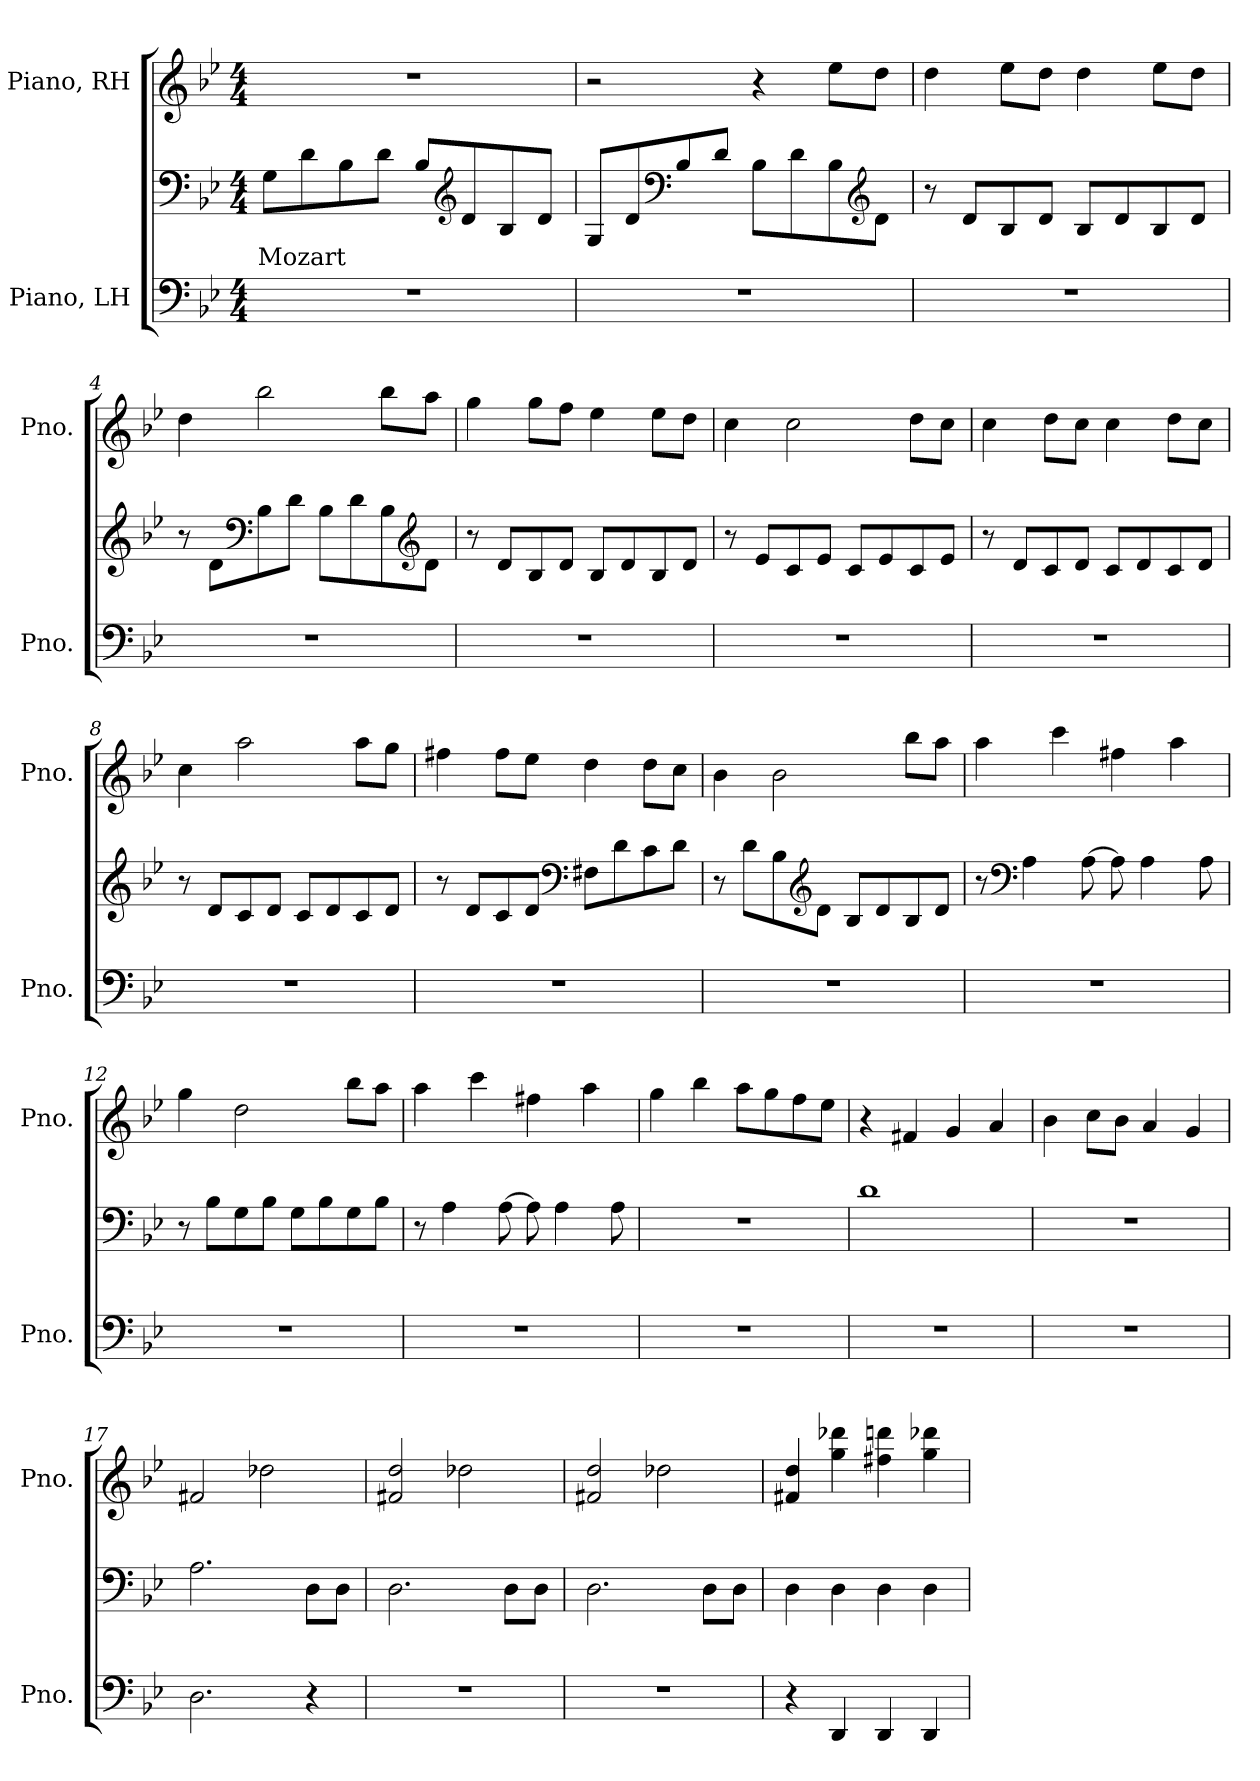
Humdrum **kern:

**kern	**kern	**text	**kern
*part2	*part2	*part2	*part1
*staff3	*staff2	*staff2	*staff1
*I"Piano, LH	*	*	*I"Piano, RH
*I'Pno.	*	*	*I'Pno.
*clefF4	*clefF4	*	*clefG2
*k[b-e-]	*k[b-e-]	*	*k[b-e-]
*M4/4	*M4/4	*	*M4/4
*MM175	*MM175	*	*MM175
=1	=1	=1	=1
!	!	!LO:LY:b	!
1r	8G\L	Mozart	1r
.	8d\	.	.
.	8B-\	.	.
.	8d\J	.	.
.	8B-/L	.	.
*	*clefG2	*	*
.	8d/	.	.
.	8B-/	.	.
.	8d/J	.	.
=2	=2	=2	=2
1r	8G/L	.	2r
.	8d/	.	.
*	*clefF4	*	*
.	8B-/	.	.
.	8d/J	.	.
.	8B-\L	.	4r
.	8d\	.	.
.	8B-\	.	8ee-\L
*	*clefG2	*	*
.	8d\J	.	8dd\J
=3	=3	=3	=3
1r	8r	.	4dd\
.	8d/L	.	.
.	8B-/	.	8ee-\L
.	8d/J	.	8dd\J
.	8B-/L	.	4dd\
.	8d/	.	.
.	8B-/	.	8ee-\L
.	8d/J	.	8dd\J
!!LO:LB:g=z
=4	=4	=4	=4
1r	8r	.	4dd\
.	8d\L	.	.
*	*clefF4	*	*
.	8B-\	.	2bb-\
.	8d\J	.	.
.	8B-\L	.	.
.	8d\	.	.
.	8B-\	.	8bb-\L
*	*clefG2	*	*
.	8d\J	.	8aa\J
=5	=5	=5	=5
1r	8r	.	4gg\
.	8d/L	.	.
.	8B-/	.	8gg\L
.	8d/J	.	8ff\J
.	8B-/L	.	4ee-\
.	8d/	.	.
.	8B-/	.	8ee-\L
.	8d/J	.	8dd\J
=6	=6	=6	=6
1r	8r	.	4cc\
.	8e-/L	.	.
.	8c/	.	2cc\
.	8e-/J	.	.
.	8c/L	.	.
.	8e-/	.	.
.	8c/	.	8dd\L
.	8e-/J	.	8cc\J
=7	=7	=7	=7
1r	8r	.	4cc\
.	8d/L	.	.
.	8c/	.	8dd\L
.	8d/J	.	8cc\J
.	8c/L	.	4cc\
.	8d/	.	.
.	8c/	.	8dd\L
.	8d/J	.	8cc\J
!!LO:LB:g=z
=8	=8	=8	=8
1r	8r	.	4cc\
.	8d/L	.	.
.	8c/	.	2aa\
.	8d/J	.	.
.	8c/L	.	.
.	8d/	.	.
.	8c/	.	8aa\L
.	8d/J	.	8gg\J
=9	=9	=9	=9
1r	8r	.	4ff#X\
.	8d/L	.	.
.	8c/	.	8ff#\L
.	8d/J	.	8ee-\J
*	*clefF4	*	*
.	8F#X\L	.	4dd\
.	8d\	.	.
.	8c\	.	8dd\L
.	8d\J	.	8cc\J
=10	=10	=10	=10
1r	8r	.	4b-\
.	8d\L	.	.
.	8B-\	.	2b-\
*	*clefG2	*	*
.	8d\J	.	.
.	8B-/L	.	.
.	8d/	.	.
.	8B-/	.	8bb-\L
.	8d/J	.	8aa\J
=11	=11	=11	=11
1r	8r	.	4aa\
*	*clefF4	*	*
.	4A\	.	.
.	.	.	4ccc\
.	[8A\	.	.
.	8A\]	.	4ff#X\
.	4A\	.	.
.	.	.	4aa\
.	8A\	.	.
!!LO:LB:g=z
=12	=12	=12	=12
1r	8r	.	4gg\
.	8B-\L	.	.
.	8G\	.	2dd\
.	8B-\J	.	.
.	8G\L	.	.
.	8B-\	.	.
.	8G\	.	8bb-\L
.	8B-\J	.	8aa\J
=13	=13	=13	=13
1r	8r	.	4aa\
.	4A\	.	.
.	.	.	4ccc\
.	[8A\	.	.
.	8A\]	.	4ff#X\
.	4A\	.	.
.	.	.	4aa\
.	8A\	.	.
=14	=14	=14	=14
1r	1r	.	4gg\
.	.	.	4bb-\
.	.	.	8aa\L
.	.	.	8gg\
.	.	.	8ff\
.	.	.	8ee-\J
=15	=15	=15	=15
1r	1d	.	4r
.	.	.	4f#X/
.	.	.	4g/
.	.	.	4a/
=16	=16	=16	=16
1r	1r	.	4b-\
.	.	.	8cc\L
.	.	.	8b-\J
.	.	.	4a/
.	.	.	4g/
=17	=17	=17	=17
2.D\	2.A\	.	2f#X/
.	.	.	2dd-X\
4r	8D\L	.	.
.	8D\J	.	.
!!LO:PB:g=z
=18	=18	=18	=18
1r	2.D\	.	2f#X/ 2dd/
.	.	.	2dd-X\
.	8D\L	.	.
.	8D\J	.	.
=19	=19	=19	=19
1r	2.D\	.	2f#X/ 2dd/
.	.	.	2dd-X\
.	8D\L	.	.
.	8D\J	.	.
=20	=20	=20	=20
4r	4D\	.	4f#X/ 4dd/
4DD/	4D\	.	4gg\ 4ddd-X\
4DD/	4D\	.	4ff#X\ 4dddn\
4DD/	4D\	.	4gg\ 4ddd-X\
=	=	=	=
*-	*-	*-	*-
